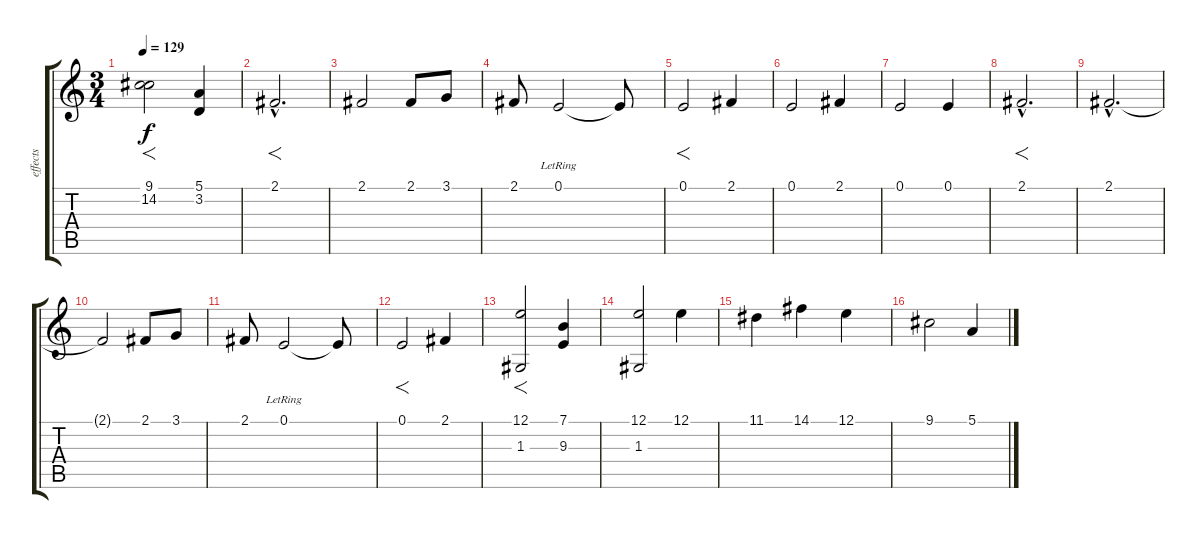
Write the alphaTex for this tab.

\track ("effects" "effects") {instrument fx5brightness}
\staff {score tabs}
\tuning (E4 B3 G3 D3 A2 E2) {hide}
\ts (3 4)
\tempo 129
\clef g2
\ks c
(9.1 14.2).2{f dy f} (5.1 3.2).4{volume 11} |
2.1{hac}.2{f d volume 16} |
2.1.2{volume 11} 2.1.8 3.1.8 |
2.1.8 0.1{lr}.2 0.1{t}.8 |
0.1.2{f volume 16} 2.1.4{volume 11} |
0.1.2 2.1.4 |
0.1.2 0.1.4 |
2.1{hac}.2{f d volume 16} |
2.1{hac}.2{d volume 11} |
2.1{t}.2 2.1.8 3.1.8 |
2.1.8 0.1{lr}.2 0.1{t}.8 |
0.1.2{f volume 16} 2.1.4{volume 11} |
(12.1 1.3).2{f volume 16} (7.1 9.3).4{volume 11} |
(12.1 1.3).2 12.1.4 |
11.1.4 14.1.4 12.1.4 |
9.1.2 5.1.4
